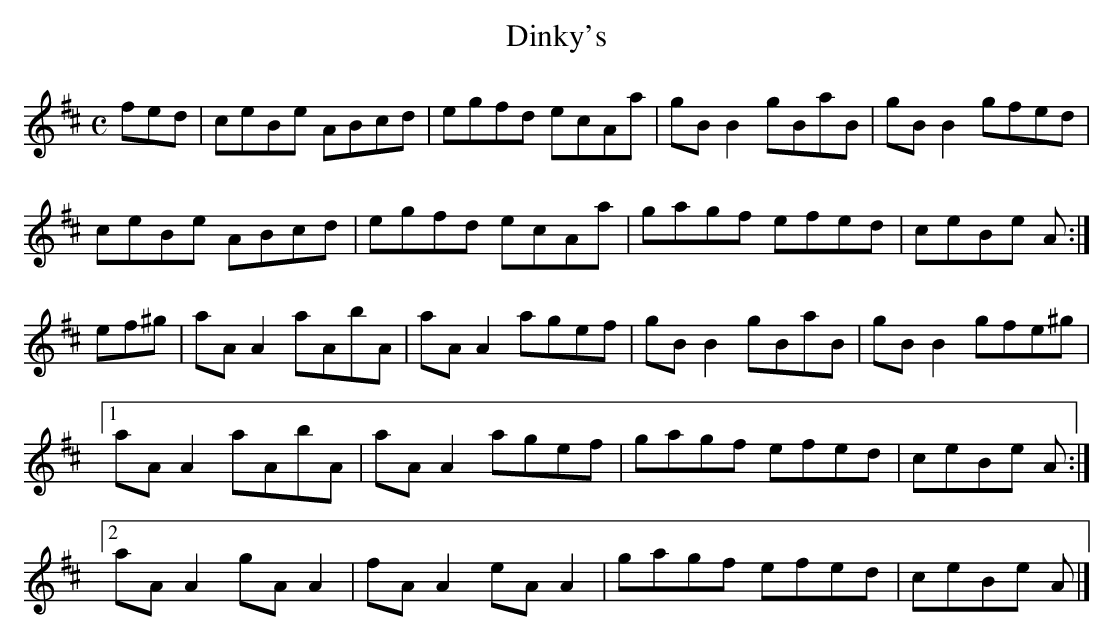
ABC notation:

X:1
T:Dinky's
M:C
L:1/8
K:A Mixolydian
fed|ceBe ABcd|egfd ecAa|gBB2 gBaB|gBB2 gfed|!
ceBe ABcd|egfd ecAa|gagf efed|ceBe A:|!
ef^g|aAA2 aAbA|aAA2 agef|gBB2 gBaB|gBB2 gfe^g|!
[1 aAA2 aAbA|aAA2 agef|gagf efed|ceBe A:|!
[2 aAA2 gAA2|fAA2 eAA2|gagf efed|ceBe A|]!
